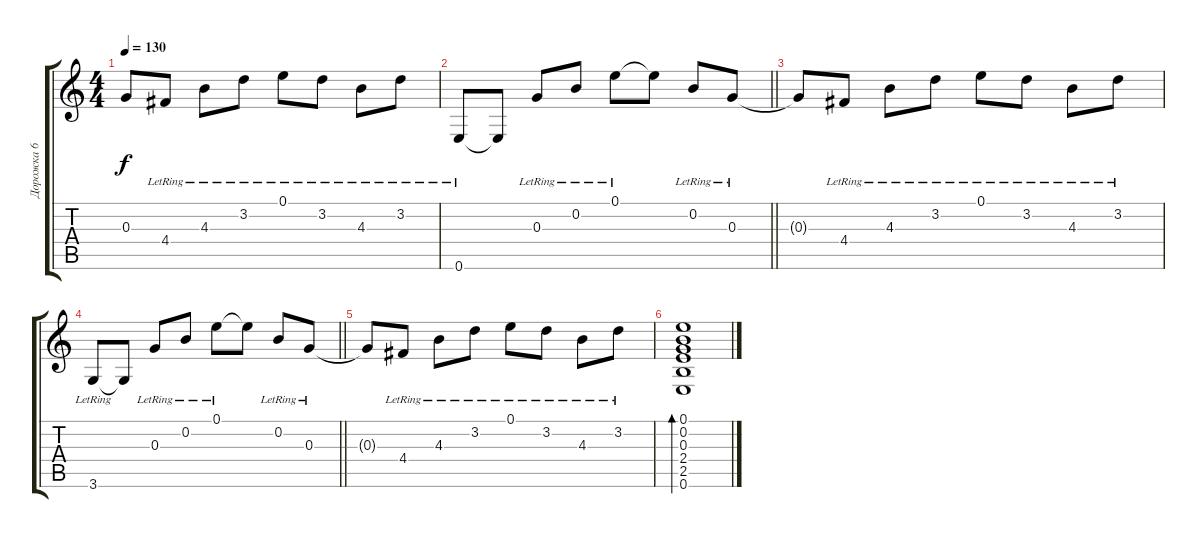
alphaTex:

\track ("Дорожка 6" "Дорожка 6") {instrument acousticguitarsteel}
\staff {score tabs}
\tuning (E4 B3 G3 D3 A2 E2) {hide}
\ts (4 4)
\tempo 130
\clef g2
\ks c
0.3{t}.8{dy f} 4.4{lr}.8 4.3{lr}.8 3.2{lr}.8 0.1{lr}.8 3.2{lr}.8 4.3{lr}.8 3.2{lr}.8 |
\barLineRight lightlight
0.6{lr}.8 0.6{t}.8 0.3{lr}.8 0.2{lr}.8 0.1{lr}.8 0.1{t}.8 0.2{lr}.8 0.3{lr}.8 |
0.3{t}.8 4.4{lr}.8 4.3{lr}.8 3.2{lr}.8 0.1{lr}.8 3.2{lr}.8 4.3{lr}.8 3.2{lr}.8 |
\barLineRight lightlight
3.6{lr}.8 3.6{t}.8 0.3{lr}.8 0.2{lr}.8 0.1{lr}.8 0.1{t}.8 0.2{lr}.8 0.3{lr}.8 |
0.3{t}.8 4.4{lr}.8 4.3{lr}.8 3.2{lr}.8 0.1{lr}.8 3.2{lr}.8 4.3{lr}.8 3.2{lr}.8 |
(0.1 0.2 0.3 2.4 2.5 0.6).1{bd 240}
